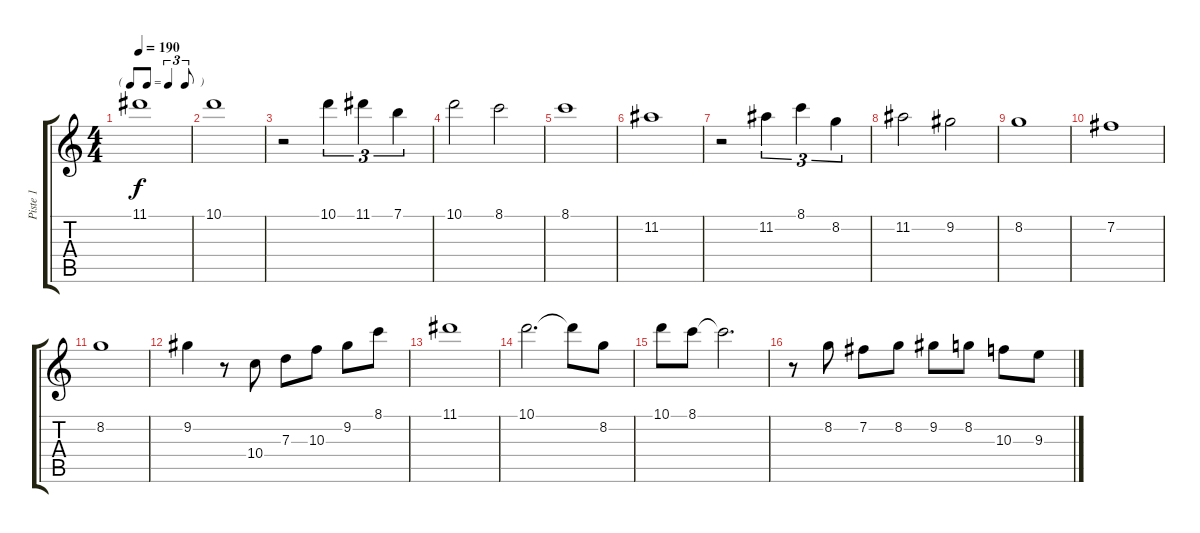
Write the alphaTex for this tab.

\track ("Piste 1" "Piste 1") {instrument acousticguitarsteel}
\staff {score tabs}
\tuning (E4 B3 G3 D3 A2 E2) {hide}
\ts (4 4)
\tf triplet8th
\tempo 190
\clef g2
\ks c
11.1.1{dy f} |
10.1.1 |
r.2 10.1.4{tu (3 2)} 11.1.4{tu (3 2)} 7.1.4{tu (3 2)} |
10.1.2 8.1.2 |
8.1.1 |
11.2.1 |
r.2 11.2.4{tu (3 2)} 8.1.4{tu (3 2)} 8.2.4{tu (3 2)} |
11.2.2 9.2.2 |
8.2.1 |
7.2.1 |
8.2.1 |
9.2.4 r.8 10.4.8 7.3.8 10.3.8 9.2.8 8.1.8 |
11.1.1 |
10.1.2{d} 10.1{t}.8 8.2.8 |
10.1.8 8.1.8 8.1{t}.2{d} |
r.8 8.2.8 7.2.8 8.2.8 9.2.8 8.2.8 10.3.8 9.3.8
